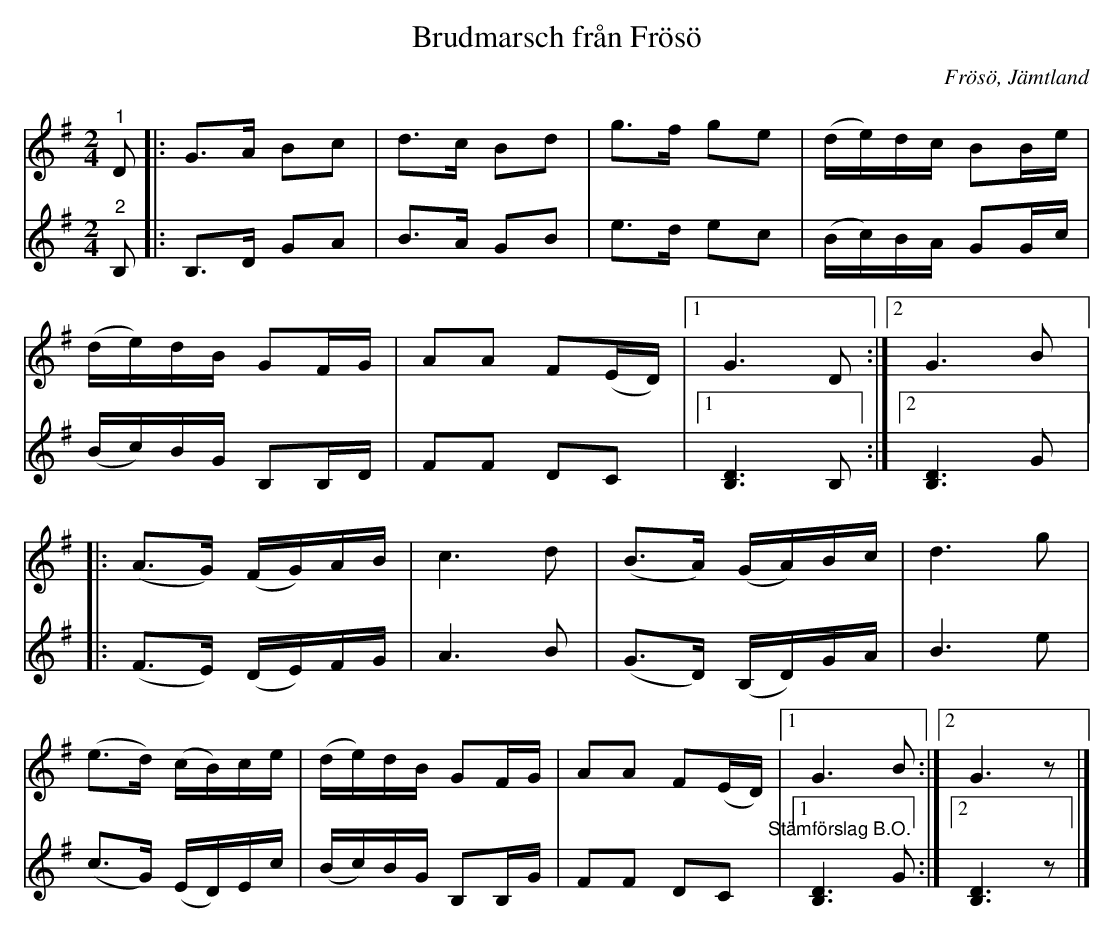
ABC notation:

X:1
T:Brudmarsch från Frösö
O:Frösö, Jämtland
L:1/8
M:2/4
K:G
V:1
"^1" D |: G>A Bc | d>c Bd | g>f ge | (d/e/)d/c/ BB/e/ |
(d/e/)d/B/ GF/G/ | AA F(E/D/) |1 G3 D :|2 G3 B |:
(A>G) (F/G/)A/B/ | c3 d | (B>A) (G/A/)B/c/ | d3 g |
(e>d) (c/B/)c/e/ | (d/e/)d/B/ GF/G/ | AA F(E/D/) |1 G3 B :|2 G3 z |]
V:2
"^2" B, |: B,>D GA | B>A GB | e>d ec | (B/c/)B/A/ GG/c/ |
(B/c/)B/G/ B,B,/D/ | FF DC |1 [B,D]3 B, :|2 [B,D]3 G |:
(F>E) (D/E/)F/G/ | A3 B | (G>D) (B,/D/)G/A/ | B3 e |
(c>G) (E/D/)E/c/ | (B/c/)B/G/ B,B,/G/ | FF DC"^Stämförslag B.O." |1 [B,D]3 G :|2 [B,D]3 z |]
